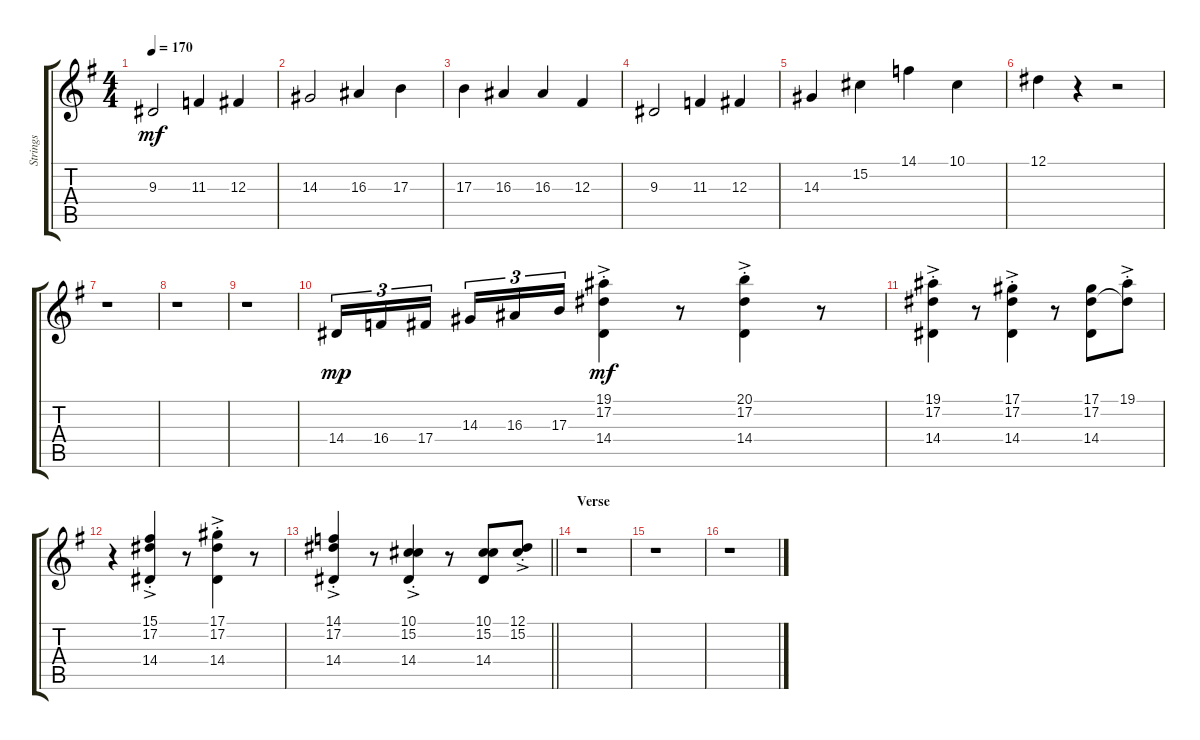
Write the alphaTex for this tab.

\track ("Strings" "Strings") {instrument stringensemble1}
\staff {score tabs}
\tuning (Eb4 Bb3 Gb3 Db3 Ab2 Eb2) {hide}
\ts (4 4)
\tempo 170
\clef g2
\ks g
9.3.2{dy mf volume 6} 11.3.4 12.3.4{volume 0} |
14.3.2 16.3.4 17.3.4 |
17.3.4 16.3.4 16.3.4 12.3.4 |
9.3.2 11.3.4 12.3.4 |
14.3.4 15.2.4 14.1.4 10.1.4 |
12.1.4 r.4 r.2 |
r.1 |
r.1 |
r.1 |
14.4.16{tu (3 2) dy mp} 16.4.16{tu (3 2)} 17.4.16{tu (3 2)} 14.3.16{tu (3 2)} 16.3.16{tu (3 2)} 17.3.16{tu (3 2)} (19.1{ac st} 17.2{ac st} 14.4{ac st}).4{dy mf} r.8 (20.1{ac st} 17.2{ac st} 14.4{ac st}).4 r.8 |
(19.1{ac st} 17.2{ac st} 14.4{ac st}).4 r.8 (17.1{ac st} 17.2{ac st} 14.4{ac st}).4 r.8 (17.1 17.2 14.4).8 (19.1{ac st} 17.2{t}).8 |
r.4 (15.1{ac st} 17.2{ac st} 14.4{ac st}).4 r.8 (17.1{ac st} 17.2{ac st} 14.4{ac st}).4 r.8 |
\barLineRight lightlight
(14.1{ac st} 17.2{ac st} 14.4{ac st}).4 r.8 (10.1{ac st} 15.2{ac st} 14.4{ac st}).4 r.8 (10.1 15.2 14.4).8 (12.1{ac st} 15.2).8 |
\section ("" "Verse")
r.1 |
r.1 |
r.1
